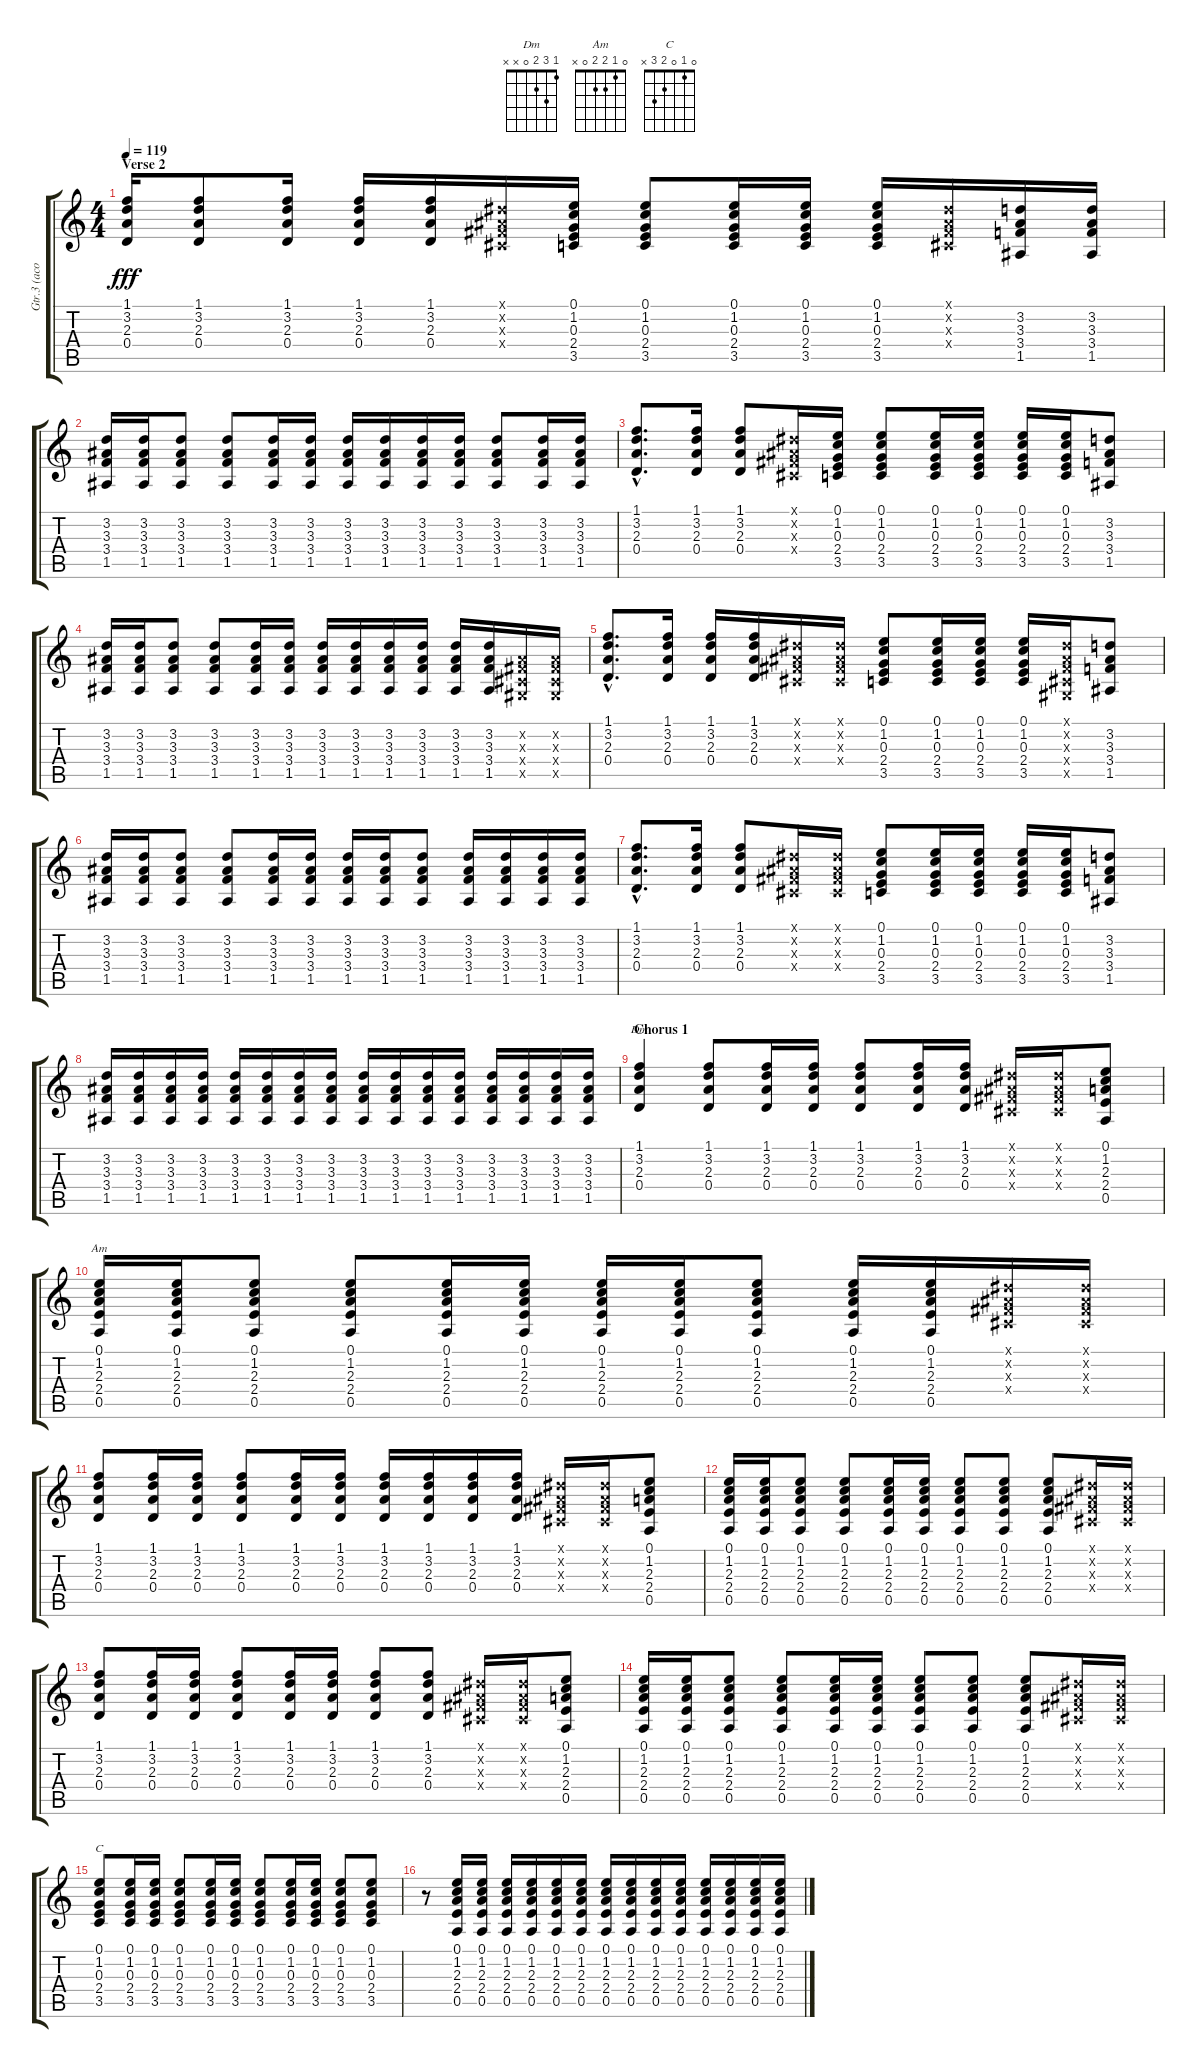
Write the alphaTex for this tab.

\track ("Gtr.3 (acoust.)" "Gtr.3 (aco") {instrument acousticguitarsteel}
\staff {score tabs}
\tuning (E4 B3 G3 D3 A2 E2) {hide}
\chord ("Dm" 1 3 2 0 x x)
\chord ("Am" 0 1 2 2 0 x)
\chord ("C" 0 1 0 2 3 x)
\ts (4 4)
\section ("" "Verse 2")
\tempo 119
\clef g2
\ks c
(1.1 3.2 2.3 0.4).16{dy fff} (1.1 3.2 2.3 0.4).8 (1.1 3.2 2.3 0.4).16 (1.1 3.2 2.3 0.4).16 (1.1 3.2 2.3 0.4).16 (-1.1{x} -1.2{x} -1.3{x} -1.4{x}).16 (0.1 1.2 0.3 2.4 3.5).16 (0.1 1.2 0.3 2.4 3.5).8 (0.1 1.2 0.3 2.4 3.5).16 (0.1 1.2 0.3 2.4 3.5).16 (0.1 1.2 0.3 2.4 3.5).16 (-1.1{x} -1.2{x} -1.3{x} -1.4{x}).16 (3.2 3.3 3.4 1.5).16 (3.2 3.3 3.4 1.5).16 |
(3.2 3.3 3.4 1.5).16 (3.2 3.3 3.4 1.5).16 (3.2 3.3 3.4 1.5).8 (3.2 3.3 3.4 1.5).8 (3.2 3.3 3.4 1.5).16 (3.2 3.3 3.4 1.5).16 (3.2 3.3 3.4 1.5).16 (3.2 3.3 3.4 1.5).16 (3.2 3.3 3.4 1.5).16 (3.2 3.3 3.4 1.5).16 (3.2 3.3 3.4 1.5).8 (3.2 3.3 3.4 1.5).16 (3.2 3.3 3.4 1.5).16 |
(1.1{hac} 3.2{hac} 2.3{hac} 0.4{hac}).8{d} (1.1 3.2 2.3 0.4).16 (1.1 3.2 2.3 0.4).8 (-1.1{x} -1.2{x} -1.3{x} -1.4{x}).16 (0.1 1.2 0.3 2.4 3.5).16 (0.1 1.2 0.3 2.4 3.5).8 (0.1 1.2 0.3 2.4 3.5).16 (0.1 1.2 0.3 2.4 3.5).16 (0.1 1.2 0.3 2.4 3.5).16 (0.1 1.2 0.3 2.4 3.5).16 (3.2 3.3 3.4 1.5).8 |
(3.2 3.3 3.4 1.5).16 (3.2 3.3 3.4 1.5).16 (3.2 3.3 3.4 1.5).8 (3.2 3.3 3.4 1.5).8 (3.2 3.3 3.4 1.5).16 (3.2 3.3 3.4 1.5).16 (3.2 3.3 3.4 1.5).16 (3.2 3.3 3.4 1.5).16 (3.2 3.3 3.4 1.5).16 (3.2 3.3 3.4 1.5).16 (3.2 3.3 3.4 1.5).16 (3.2 3.3 3.4 1.5).16 (-1.2{x} -1.3{x} -1.4{x} -1.5{x}).16 (-1.2{x} -1.3{x} -1.4{x} -1.5{x}).16 |
(1.1{hac} 3.2{hac} 2.3{hac} 0.4{hac}).8{d} (1.1 3.2 2.3 0.4).16 (1.1 3.2 2.3 0.4).16 (1.1 3.2 2.3 0.4).16 (-1.1{x} -1.2{x} -1.3{x} -1.4{x}).16 (-1.1{x} -1.2{x} -1.3{x} -1.4{x}).16 (0.1 1.2 0.3 2.4 3.5).8 (0.1 1.2 0.3 2.4 3.5).16 (0.1 1.2 0.3 2.4 3.5).16 (0.1 1.2 0.3 2.4 3.5).16 (-1.1{x} -1.2{x} -1.3{x} -1.4{x} -1.5{x}).16 (3.2 3.3 3.4 1.5).8 |
(3.2 3.3 3.4 1.5).16 (3.2 3.3 3.4 1.5).16 (3.2 3.3 3.4 1.5).8 (3.2 3.3 3.4 1.5).8 (3.2 3.3 3.4 1.5).16 (3.2 3.3 3.4 1.5).16 (3.2 3.3 3.4 1.5).16 (3.2 3.3 3.4 1.5).16 (3.2 3.3 3.4 1.5).8 (3.2 3.3 3.4 1.5).16 (3.2 3.3 3.4 1.5).16 (3.2 3.3 3.4 1.5).16 (3.2 3.3 3.4 1.5).16 |
(1.1{hac} 3.2{hac} 2.3{hac} 0.4{hac}).8{d} (1.1 3.2 2.3 0.4).16 (1.1 3.2 2.3 0.4).8 (-1.1{x} -1.2{x} -1.3{x} -1.4{x}).16 (-1.1{x} -1.2{x} -1.3{x} -1.4{x}).16 (0.1 1.2 0.3 2.4 3.5).8 (0.1 1.2 0.3 2.4 3.5).16 (0.1 1.2 0.3 2.4 3.5).16 (0.1 1.2 0.3 2.4 3.5).16 (0.1 1.2 0.3 2.4 3.5).16 (3.2 3.3 3.4 1.5).8 |
(3.2 3.3 3.4 1.5).16 (3.2 3.3 3.4 1.5).16 (3.2 3.3 3.4 1.5).16 (3.2 3.3 3.4 1.5).16 (3.2 3.3 3.4 1.5).16 (3.2 3.3 3.4 1.5).16 (3.2 3.3 3.4 1.5).16 (3.2 3.3 3.4 1.5).16 (3.2 3.3 3.4 1.5).16 (3.2 3.3 3.4 1.5).16 (3.2 3.3 3.4 1.5).16 (3.2 3.3 3.4 1.5).16 (3.2 3.3 3.4 1.5).16 (3.2 3.3 3.4 1.5).16 (3.2 3.3 3.4 1.5).16 (3.2 3.3 3.4 1.5).16 |
\section ("" "Chorus 1")
(1.1 3.2 2.3 0.4).4{ch "Dm"} (1.1 3.2 2.3 0.4).8 (1.1 3.2 2.3 0.4).16 (1.1 3.2 2.3 0.4).16 (1.1 3.2 2.3 0.4).8 (1.1 3.2 2.3 0.4).16 (1.1 3.2 2.3 0.4).16 (-1.1{x} -1.2{x} -1.3{x} -1.4{x}).16 (-1.1{x} -1.2{x} -1.3{x} -1.4{x}).16 (0.1 1.2 2.3 2.4 0.5).8 |
(0.1 1.2 2.3 2.4 0.5).16{ch "Am"} (0.1 1.2 2.3 2.4 0.5).16 (0.1 1.2 2.3 2.4 0.5).8 (0.1 1.2 2.3 2.4 0.5).8 (0.1 1.2 2.3 2.4 0.5).16 (0.1 1.2 2.3 2.4 0.5).16 (0.1 1.2 2.3 2.4 0.5).16 (0.1 1.2 2.3 2.4 0.5).16 (0.1 1.2 2.3 2.4 0.5).8 (0.1 1.2 2.3 2.4 0.5).16 (0.1 1.2 2.3 2.4 0.5).16 (-1.1{x} -1.2{x} -1.3{x} -1.4{x}).16 (-1.1{x} -1.2{x} -1.3{x} -1.4{x}).16 |
(1.1 3.2 2.3 0.4).8 (1.1 3.2 2.3 0.4).16 (1.1 3.2 2.3 0.4).16 (1.1 3.2 2.3 0.4).8 (1.1 3.2 2.3 0.4).16 (1.1 3.2 2.3 0.4).16 (1.1 3.2 2.3 0.4).16 (1.1 3.2 2.3 0.4).16 (1.1 3.2 2.3 0.4).16 (1.1 3.2 2.3 0.4).16 (-1.1{x} -1.2{x} -1.3{x} -1.4{x}).16 (-1.1{x} -1.2{x} -1.3{x} -1.4{x}).16 (0.1 1.2 2.3 2.4 0.5).8 |
(0.1 1.2 2.3 2.4 0.5).16 (0.1 1.2 2.3 2.4 0.5).16 (0.1 1.2 2.3 2.4 0.5).8 (0.1 1.2 2.3 2.4 0.5).8 (0.1 1.2 2.3 2.4 0.5).16 (0.1 1.2 2.3 2.4 0.5).16 (0.1 1.2 2.3 2.4 0.5).8 (0.1 1.2 2.3 2.4 0.5).8 (0.1 1.2 2.3 2.4 0.5).8 (-1.1{x} -1.2{x} -1.3{x} -1.4{x}).16 (-1.1{x} -1.2{x} -1.3{x} -1.4{x}).16 |
(1.1 3.2 2.3 0.4).8 (1.1 3.2 2.3 0.4).16 (1.1 3.2 2.3 0.4).16 (1.1 3.2 2.3 0.4).8 (1.1 3.2 2.3 0.4).16 (1.1 3.2 2.3 0.4).16 (1.1 3.2 2.3 0.4).8 (1.1 3.2 2.3 0.4).8 (-1.1{x} -1.2{x} -1.3{x} -1.4{x}).16 (-1.1{x} -1.2{x} -1.3{x} -1.4{x}).16 (0.1 1.2 2.3 2.4 0.5).8 |
(0.1 1.2 2.3 2.4 0.5).16 (0.1 1.2 2.3 2.4 0.5).16 (0.1 1.2 2.3 2.4 0.5).8 (0.1 1.2 2.3 2.4 0.5).8 (0.1 1.2 2.3 2.4 0.5).16 (0.1 1.2 2.3 2.4 0.5).16 (0.1 1.2 2.3 2.4 0.5).8 (0.1 1.2 2.3 2.4 0.5).8 (0.1 1.2 2.3 2.4 0.5).8 (-1.1{x} -1.2{x} -1.3{x} -1.4{x}).16 (-1.1{x} -1.2{x} -1.3{x} -1.4{x}).16 |
(0.1 1.2 0.3 2.4 3.5).8{ch "C"} (0.1 1.2 0.3 2.4 3.5).16 (0.1 1.2 0.3 2.4 3.5).16 (0.1 1.2 0.3 2.4 3.5).8 (0.1 1.2 0.3 2.4 3.5).16 (0.1 1.2 0.3 2.4 3.5).16 (0.1 1.2 0.3 2.4 3.5).8 (0.1 1.2 0.3 2.4 3.5).16 (0.1 1.2 0.3 2.4 3.5).16 (0.1 1.2 0.3 2.4 3.5).8 (0.1 1.2 0.3 2.4 3.5).8 |
r.8 (0.1 1.2 2.3 2.4 0.5).16 (0.1 1.2 2.3 2.4 0.5).16 (0.1 1.2 2.3 2.4 0.5).16 (0.1 1.2 2.3 2.4 0.5).16 (0.1 1.2 2.3 2.4 0.5).16 (0.1 1.2 2.3 2.4 0.5).16 (0.1 1.2 2.3 2.4 0.5).16 (0.1 1.2 2.3 2.4 0.5).16 (0.1 1.2 2.3 2.4 0.5).16 (0.1 1.2 2.3 2.4 0.5).16 (0.1 1.2 2.3 2.4 0.5).16 (0.1 1.2 2.3 2.4 0.5).16 (0.1 1.2 2.3 2.4 0.5).16 (0.1 1.2 2.3 2.4 0.5).16
